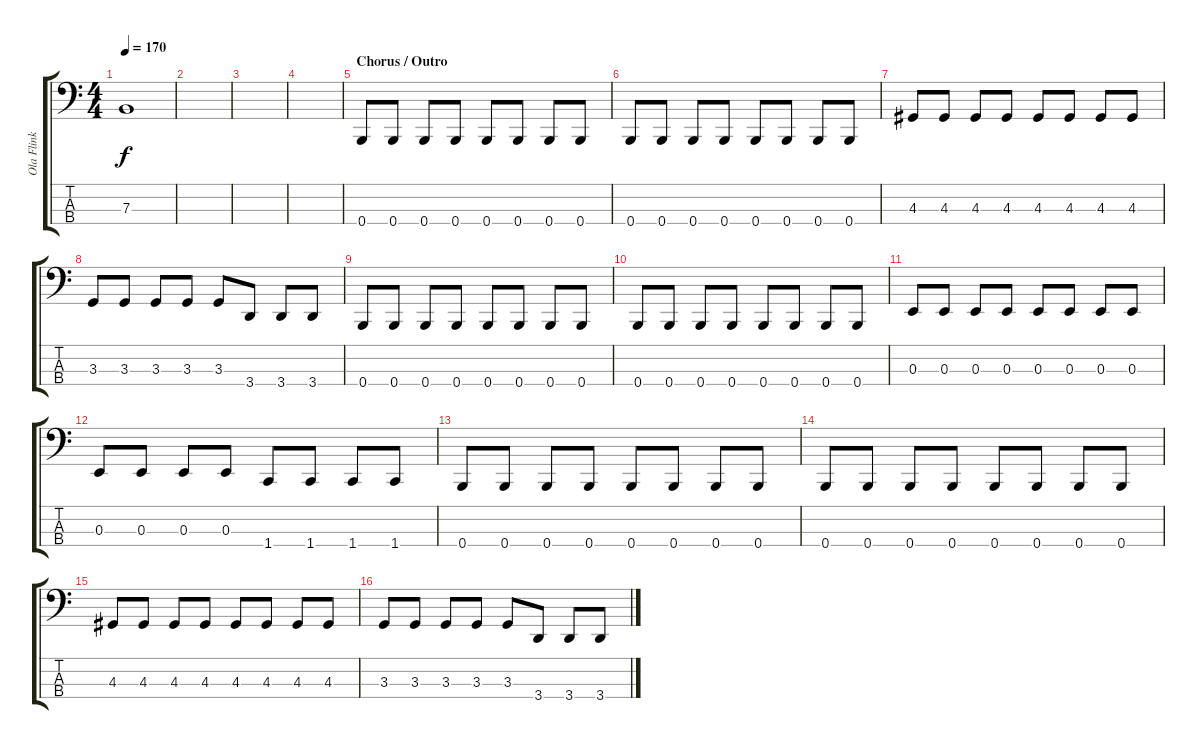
\track ("Ola Flink" "Ola Flink") {instrument electricbassfinger}
\staff {score tabs}
\tuning (Eb2 A1 E1 B0) {hide}
\ts (4 4)
\tempo 170
\clef f4
\ks c
7.3.1{dy f} |
|
|
|
\section ("" "Chorus / Outro")
0.4.8 0.4.8 0.4.8 0.4.8 0.4.8 0.4.8 0.4.8 0.4.8 |
0.4.8 0.4.8 0.4.8 0.4.8 0.4.8 0.4.8 0.4.8 0.4.8 |
4.3.8 4.3.8 4.3.8 4.3.8 4.3.8 4.3.8 4.3.8 4.3.8 |
3.3.8 3.3.8 3.3.8 3.3.8 3.3.8 3.4.8 3.4.8 3.4.8 |
0.4.8 0.4.8 0.4.8 0.4.8 0.4.8 0.4.8 0.4.8 0.4.8 |
0.4.8 0.4.8 0.4.8 0.4.8 0.4.8 0.4.8 0.4.8 0.4.8 |
0.3.8 0.3.8 0.3.8 0.3.8 0.3.8 0.3.8 0.3.8 0.3.8 |
0.3.8 0.3.8 0.3.8 0.3.8 1.4.8 1.4.8 1.4.8 1.4.8 |
0.4.8 0.4.8 0.4.8 0.4.8 0.4.8 0.4.8 0.4.8 0.4.8 |
0.4.8 0.4.8 0.4.8 0.4.8 0.4.8 0.4.8 0.4.8 0.4.8 |
4.3.8 4.3.8 4.3.8 4.3.8 4.3.8 4.3.8 4.3.8 4.3.8 |
3.3.8 3.3.8 3.3.8 3.3.8 3.3.8 3.4.8 3.4.8 3.4.8
